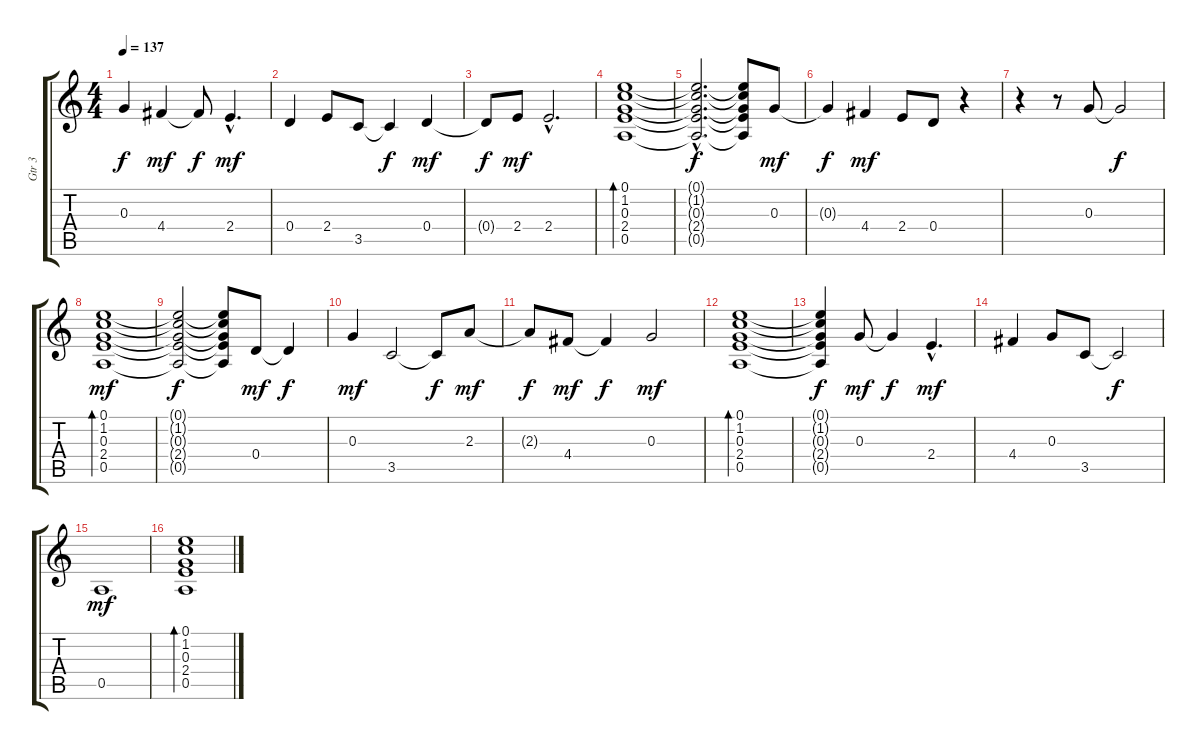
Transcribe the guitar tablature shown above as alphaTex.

\track ("Gtr 3" "Gtr 3") {instrument overdrivenguitar}
\staff {score tabs}
\tuning (E4 B3 G3 D3 A2 E2) {hide}
\ts (4 4)
\tempo 137
\clef g2
\ks c
0.3{t}.4{dy f} 4.4.4{dy mf} 4.4{t}.8{dy f} 2.4{hac}.4{d dy mf} |
0.4.4 2.4.8 3.5.8 3.5{t}.4{dy f} 0.4.4{dy mf} |
0.4{t}.8{dy f} 2.4.8{dy mf} 2.4{hac}.2{d} |
(0.1 1.2 0.3 2.4 0.5).1{bd 240} |
(0.1{hac t} 1.2{hac t} 0.3{hac t} 2.4{hac t} 0.5{hac t}).2{d dy f} (0.1{t} 1.2{t} 0.3{t} 2.4{t} 0.5{t}).8 0.3.8{dy mf} |
0.3{t}.4{dy f} 4.4.4{dy mf} 2.4.8 0.4.8 r.4 |
r.4 r.8 0.3.8 0.3{t}.2{dy f} |
(0.1 1.2 0.3 2.4 0.5).1{bd 240 dy mf} |
(0.1{t} 1.2{t} 0.3{t} 2.4{t} 0.5{t}).2{dy f} (0.1{t} 1.2{t} 0.3{t} 2.4{t} 0.5{t}).8 0.4.8{dy mf} 0.4{t}.4{dy f} |
0.3.4{dy mf} 3.5.2 3.5{t}.8{dy f} 2.3.8{dy mf} |
2.3{t}.8{dy f} 4.4.8{dy mf} 4.4{t}.4{dy f} 0.3.2{dy mf} |
(0.1 1.2 0.3 2.4 0.5).1{bd 240} |
(0.1{t} 1.2{t} 0.3{t} 2.4{t} 0.5{t}).4{dy f} 0.3.8{dy mf} 0.3{t}.4{dy f} 2.4{hac}.4{d dy mf} |
4.4.4 0.3.8 3.5.8 3.5{t}.2{dy f} |
0.5.1{dy mf} |
(0.1 1.2 0.3 2.4 0.5).1{bd 240}
